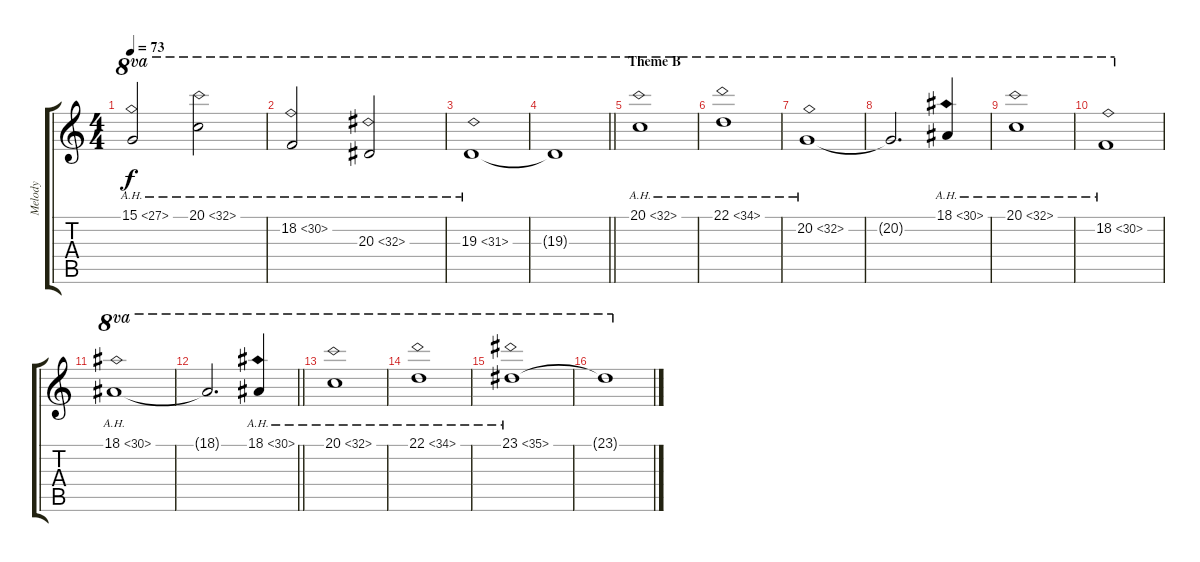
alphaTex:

\track ("Melody" "Melody") {instrument acousticgrandpiano}
\staff {score tabs}
\tuning (E4 B3 G3 D3 A2 E2) {hide}
\ts (4 4)
\tempo 73
\clef g2
\ks c
15.1{ah 12}.2{ot 8va dy f} 20.1{ah 12}.2{ot 8va} |
18.2{ah 12}.2{ot 8va} 20.3{ah 12}.2{ot 8va} |
19.3{ah 12}.1{ot 8va} |
\barLineRight lightlight
19.3{t}.1{ot 8va} |
\section ("" "Theme B")
20.1{ah 12}.1{ot 8va} |
22.1{ah 12}.1{ot 8va} |
20.2{ah 12}.1{ot 8va} |
20.2{t}.2{d ot 8va} 18.1{ah 12}.4{ot 8va} |
20.1{ah 12}.1{ot 8va} |
18.2{ah 12}.1{ot 8va} |
18.1{ah 12}.1{ot 8va} |
\barLineRight lightlight
18.1{t}.2{d ot 8va} 18.1{ah 12}.4{ot 8va} |
\section ("" "")
20.1{ah 12}.1{ot 8va} |
22.1{ah 12}.1{ot 8va} |
23.1{ah 12}.1{ot 8va} |
23.1{t}.1{ot 8va}
